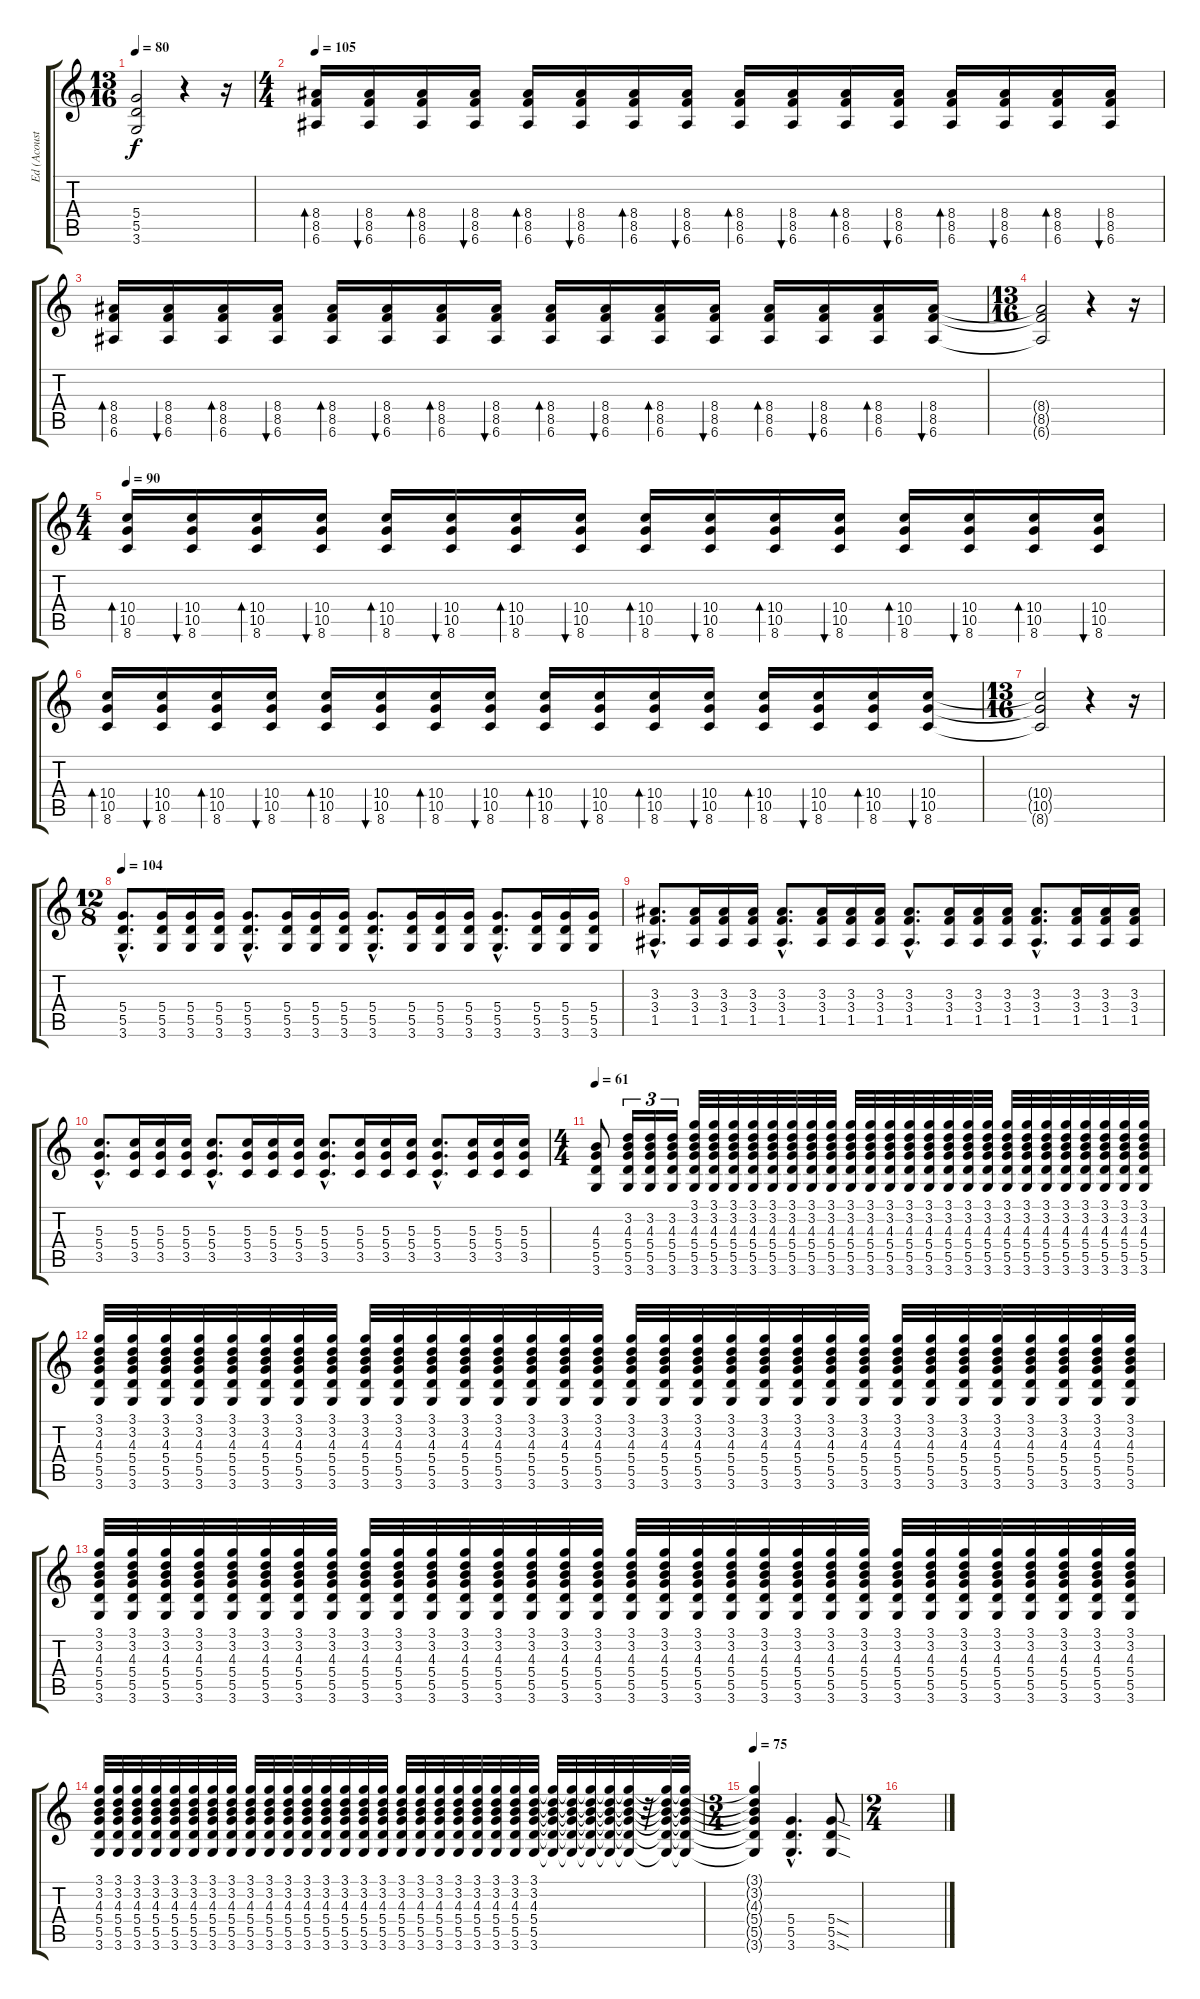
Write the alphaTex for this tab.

\track ("Ed (Acoustic Overdub)" "Ed (Acoust") {instrument acousticguitarsteel}
\staff {score tabs}
\tuning (E4 B3 G3 D3 A2 E2) {hide}
\ts (13 16)
\tempo 80
\clef g2
\ks c
(5.4{t} 5.5{t} 3.6{t}).2{dy f} r.4 r.16 |
\ts (4 4)
\tempo 105
(8.4 8.5 6.6).16{bd 120} (8.4 8.5 6.6).16{bu 120} (8.4 8.5 6.6).16{bd 120} (8.4 8.5 6.6).16{bu 120} (8.4 8.5 6.6).16{bd 120} (8.4 8.5 6.6).16{bu 120} (8.4 8.5 6.6).16{bd 120} (8.4 8.5 6.6).16{bu 120} (8.4 8.5 6.6).16{bd 120} (8.4 8.5 6.6).16{bu 120} (8.4 8.5 6.6).16{bd 120} (8.4 8.5 6.6).16{bu 120} (8.4 8.5 6.6).16{bd 120} (8.4 8.5 6.6).16{bu 120} (8.4 8.5 6.6).16{bd 120} (8.4 8.5 6.6).16{bu 120} |
(8.4 8.5 6.6).16{bd 120} (8.4 8.5 6.6).16{bu 120} (8.4 8.5 6.6).16{bd 120} (8.4 8.5 6.6).16{bu 120} (8.4 8.5 6.6).16{bd 120} (8.4 8.5 6.6).16{bu 120} (8.4 8.5 6.6).16{bd 120} (8.4 8.5 6.6).16{bu 120} (8.4 8.5 6.6).16{bd 120} (8.4 8.5 6.6).16{bu 120} (8.4 8.5 6.6).16{bd 120} (8.4 8.5 6.6).16{bu 120} (8.4 8.5 6.6).16{bd 120} (8.4 8.5 6.6).16{bu 120} (8.4 8.5 6.6).16{bd 120} (8.4 8.5 6.6).16{bu 120} |
\ts (13 16)
(8.4{t} 8.5{t} 6.6{t}).2 r.4 r.16 |
\ts (4 4)
\tempo 90
(10.4 10.5 8.6).16{bd 120} (10.4 10.5 8.6).16{bu 120} (10.4 10.5 8.6).16{bd 120} (10.4 10.5 8.6).16{bu 120} (10.4 10.5 8.6).16{bd 120} (10.4 10.5 8.6).16{bu 120} (10.4 10.5 8.6).16{bd 120} (10.4 10.5 8.6).16{bu 120} (10.4 10.5 8.6).16{bd 120} (10.4 10.5 8.6).16{bu 120} (10.4 10.5 8.6).16{bd 120} (10.4 10.5 8.6).16{bu 120} (10.4 10.5 8.6).16{bd 120} (10.4 10.5 8.6).16{bu 120} (10.4 10.5 8.6).16{bd 120} (10.4 10.5 8.6).16{bu 120} |
(10.4 10.5 8.6).16{bd 120} (10.4 10.5 8.6).16{bu 120} (10.4 10.5 8.6).16{bd 120} (10.4 10.5 8.6).16{bu 120} (10.4 10.5 8.6).16{bd 120} (10.4 10.5 8.6).16{bu 120} (10.4 10.5 8.6).16{bd 120} (10.4 10.5 8.6).16{bu 120} (10.4 10.5 8.6).16{bd 120} (10.4 10.5 8.6).16{bu 120} (10.4 10.5 8.6).16{bd 120} (10.4 10.5 8.6).16{bu 120} (10.4 10.5 8.6).16{bd 120} (10.4 10.5 8.6).16{bu 120} (10.4 10.5 8.6).16{bd 120} (10.4 10.5 8.6).16{bu 120} |
\ts (13 16)
(10.4{t} 10.5{t} 8.6{t}).2 r.4 r.16 |
\ts (12 8)
\tempo 104
(5.4{hac} 5.5{hac} 3.6{hac}).8{d} (5.4 5.5 3.6).16 (5.4 5.5 3.6).16 (5.4 5.5 3.6).16 (5.4{hac} 5.5{hac} 3.6{hac}).8{d} (5.4 5.5 3.6).16 (5.4 5.5 3.6).16 (5.4 5.5 3.6).16 (5.4{hac} 5.5{hac} 3.6{hac}).8{d} (5.4 5.5 3.6).16 (5.4 5.5 3.6).16 (5.4 5.5 3.6).16 (5.4{hac} 5.5{hac} 3.6{hac}).8{d} (5.4 5.5 3.6).16 (5.4 5.5 3.6).16 (5.4 5.5 3.6).16 |
(3.3{hac} 3.4{hac} 1.5{hac}).8{d} (3.3 3.4 1.5).16 (3.3 3.4 1.5).16 (3.3 3.4 1.5).16 (3.3{hac} 3.4{hac} 1.5{hac}).8{d} (3.3 3.4 1.5).16 (3.3 3.4 1.5).16 (3.3 3.4 1.5).16 (3.3{hac} 3.4{hac} 1.5{hac}).8{d} (3.3 3.4 1.5).16 (3.3 3.4 1.5).16 (3.3 3.4 1.5).16 (3.3{hac} 3.4{hac} 1.5{hac}).8{d} (3.3 3.4 1.5).16 (3.3 3.4 1.5).16 (3.3 3.4 1.5).16 |
(5.3{hac} 5.4{hac} 3.5{hac}).8{d} (5.3 5.4 3.5).16 (5.3 5.4 3.5).16 (5.3 5.4 3.5).16 (5.3{hac} 5.4{hac} 3.5{hac}).8{d} (5.3 5.4 3.5).16 (5.3 5.4 3.5).16 (5.3 5.4 3.5).16 (5.3{hac} 5.4{hac} 3.5{hac}).8{d} (5.3 5.4 3.5).16 (5.3 5.4 3.5).16 (5.3 5.4 3.5).16 (5.3{hac} 5.4{hac} 3.5{hac}).8{d} (5.3 5.4 3.5).16 (5.3 5.4 3.5).16 (5.3 5.4 3.5).16 |
\ts (4 4)
\tempo 61
(4.3 5.4 5.5 3.6).8 (3.2 4.3 5.4 5.5 3.6).16{tu (3 2)} (3.2 4.3 5.4 5.5 3.6).16{tu (3 2)} (3.2 4.3 5.4 5.5 3.6).16{tu (3 2)} (3.1 3.2 4.3 5.4 5.5 3.6).32 (3.1 3.2 4.3 5.4 5.5 3.6).32 (3.1 3.2 4.3 5.4 5.5 3.6).32 (3.1 3.2 4.3 5.4 5.5 3.6).32 (3.1 3.2 4.3 5.4 5.5 3.6).32 (3.1 3.2 4.3 5.4 5.5 3.6).32 (3.1 3.2 4.3 5.4 5.5 3.6).32 (3.1 3.2 4.3 5.4 5.5 3.6).32 (3.1 3.2 4.3 5.4 5.5 3.6).32 (3.1 3.2 4.3 5.4 5.5 3.6).32 (3.1 3.2 4.3 5.4 5.5 3.6).32 (3.1 3.2 4.3 5.4 5.5 3.6).32 (3.1 3.2 4.3 5.4 5.5 3.6).32 (3.1 3.2 4.3 5.4 5.5 3.6).32 (3.1 3.2 4.3 5.4 5.5 3.6).32 (3.1 3.2 4.3 5.4 5.5 3.6).32 (3.1 3.2 4.3 5.4 5.5 3.6).32 (3.1 3.2 4.3 5.4 5.5 3.6).32 (3.1 3.2 4.3 5.4 5.5 3.6).32 (3.1 3.2 4.3 5.4 5.5 3.6).32 (3.1 3.2 4.3 5.4 5.5 3.6).32 (3.1 3.2 4.3 5.4 5.5 3.6).32 (3.1 3.2 4.3 5.4 5.5 3.6).32 (3.1 3.2 4.3 5.4 5.5 3.6).32 |
(3.1 3.2 4.3 5.4 5.5 3.6).32 (3.1 3.2 4.3 5.4 5.5 3.6).32 (3.1 3.2 4.3 5.4 5.5 3.6).32 (3.1 3.2 4.3 5.4 5.5 3.6).32 (3.1 3.2 4.3 5.4 5.5 3.6).32 (3.1 3.2 4.3 5.4 5.5 3.6).32 (3.1 3.2 4.3 5.4 5.5 3.6).32 (3.1 3.2 4.3 5.4 5.5 3.6).32 (3.1 3.2 4.3 5.4 5.5 3.6).32 (3.1 3.2 4.3 5.4 5.5 3.6).32 (3.1 3.2 4.3 5.4 5.5 3.6).32 (3.1 3.2 4.3 5.4 5.5 3.6).32 (3.1 3.2 4.3 5.4 5.5 3.6).32 (3.1 3.2 4.3 5.4 5.5 3.6).32 (3.1 3.2 4.3 5.4 5.5 3.6).32 (3.1 3.2 4.3 5.4 5.5 3.6).32 (3.1 3.2 4.3 5.4 5.5 3.6).32 (3.1 3.2 4.3 5.4 5.5 3.6).32 (3.1 3.2 4.3 5.4 5.5 3.6).32 (3.1 3.2 4.3 5.4 5.5 3.6).32 (3.1 3.2 4.3 5.4 5.5 3.6).32 (3.1 3.2 4.3 5.4 5.5 3.6).32 (3.1 3.2 4.3 5.4 5.5 3.6).32 (3.1 3.2 4.3 5.4 5.5 3.6).32 (3.1 3.2 4.3 5.4 5.5 3.6).32 (3.1 3.2 4.3 5.4 5.5 3.6).32 (3.1 3.2 4.3 5.4 5.5 3.6).32 (3.1 3.2 4.3 5.4 5.5 3.6).32 (3.1 3.2 4.3 5.4 5.5 3.6).32 (3.1 3.2 4.3 5.4 5.5 3.6).32 (3.1 3.2 4.3 5.4 5.5 3.6).32 (3.1 3.2 4.3 5.4 5.5 3.6).32 |
(3.1 3.2 4.3 5.4 5.5 3.6).32 (3.1 3.2 4.3 5.4 5.5 3.6).32 (3.1 3.2 4.3 5.4 5.5 3.6).32 (3.1 3.2 4.3 5.4 5.5 3.6).32 (3.1 3.2 4.3 5.4 5.5 3.6).32 (3.1 3.2 4.3 5.4 5.5 3.6).32 (3.1 3.2 4.3 5.4 5.5 3.6).32 (3.1 3.2 4.3 5.4 5.5 3.6).32 (3.1 3.2 4.3 5.4 5.5 3.6).32 (3.1 3.2 4.3 5.4 5.5 3.6).32 (3.1 3.2 4.3 5.4 5.5 3.6).32 (3.1 3.2 4.3 5.4 5.5 3.6).32 (3.1 3.2 4.3 5.4 5.5 3.6).32 (3.1 3.2 4.3 5.4 5.5 3.6).32 (3.1 3.2 4.3 5.4 5.5 3.6).32 (3.1 3.2 4.3 5.4 5.5 3.6).32 (3.1 3.2 4.3 5.4 5.5 3.6).32 (3.1 3.2 4.3 5.4 5.5 3.6).32 (3.1 3.2 4.3 5.4 5.5 3.6).32 (3.1 3.2 4.3 5.4 5.5 3.6).32 (3.1 3.2 4.3 5.4 5.5 3.6).32 (3.1 3.2 4.3 5.4 5.5 3.6).32 (3.1 3.2 4.3 5.4 5.5 3.6).32 (3.1 3.2 4.3 5.4 5.5 3.6).32 (3.1 3.2 4.3 5.4 5.5 3.6).32 (3.1 3.2 4.3 5.4 5.5 3.6).32 (3.1 3.2 4.3 5.4 5.5 3.6).32 (3.1 3.2 4.3 5.4 5.5 3.6).32 (3.1 3.2 4.3 5.4 5.5 3.6).32 (3.1 3.2 4.3 5.4 5.5 3.6).32 (3.1 3.2 4.3 5.4 5.5 3.6).32 (3.1 3.2 4.3 5.4 5.5 3.6).32 |
(3.1 3.2 4.3 5.4 5.5 3.6).32 (3.1 3.2 4.3 5.4 5.5 3.6).32 (3.1 3.2 4.3 5.4 5.5 3.6).32 (3.1 3.2 4.3 5.4 5.5 3.6).32 (3.1 3.2 4.3 5.4 5.5 3.6).32 (3.1 3.2 4.3 5.4 5.5 3.6).32 (3.1 3.2 4.3 5.4 5.5 3.6).32 (3.1 3.2 4.3 5.4 5.5 3.6).32 (3.1 3.2 4.3 5.4 5.5 3.6).32 (3.1 3.2 4.3 5.4 5.5 3.6).32 (3.1 3.2 4.3 5.4 5.5 3.6).32 (3.1 3.2 4.3 5.4 5.5 3.6).32 (3.1 3.2 4.3 5.4 5.5 3.6).32 (3.1 3.2 4.3 5.4 5.5 3.6).32 (3.1 3.2 4.3 5.4 5.5 3.6).32 (3.1 3.2 4.3 5.4 5.5 3.6).32 (3.1 3.2 4.3 5.4 5.5 3.6).32 (3.1 3.2 4.3 5.4 5.5 3.6).32 (3.1 3.2 4.3 5.4 5.5 3.6).32 (3.1 3.2 4.3 5.4 5.5 3.6).32 (3.1 3.2 4.3 5.4 5.5 3.6).32 (3.1 3.2 4.3 5.4 5.5 3.6).32 (3.1 3.2 4.3 5.4 5.5 3.6).32 (3.1 3.2 4.3 5.4 5.5 3.6).32 (3.1{t} 3.2{t} 4.3{t} 5.4{t} 5.5{t} 3.6{t}).32 (3.1{t} 3.2{t} 4.3{t} 5.4{t} 5.5{t} 3.6{t}).32 (3.1{t} 3.2{t} 4.3{t} 5.4{t} 5.5{t} 3.6{t}).32 (3.1{t} 3.2{t} 4.3{t} 5.4{t} 5.5{t} 3.6{t}).32 (3.1{t} 3.2{t} 4.3{t} 5.4{t} 5.5{t} 3.6{t}).32 r.32 (3.1{t} 3.2{t} 4.3{t} 5.4{t} 5.5{t} 3.6{t}).32 (3.1{t} 3.2{t} 4.3{t} 5.4{t} 5.5{t} 3.6{t}).32 |
\ts (3 4)
\tempo 75
(3.1{t} 3.2{t} 4.3{t} 5.4{t} 5.5{t} 3.6{t}).4 (5.4{hac} 5.5{hac} 3.6{hac}).4{d} (5.4{sod} 5.5{sod} 3.6{sod}).8 |
\ts (2 4)
